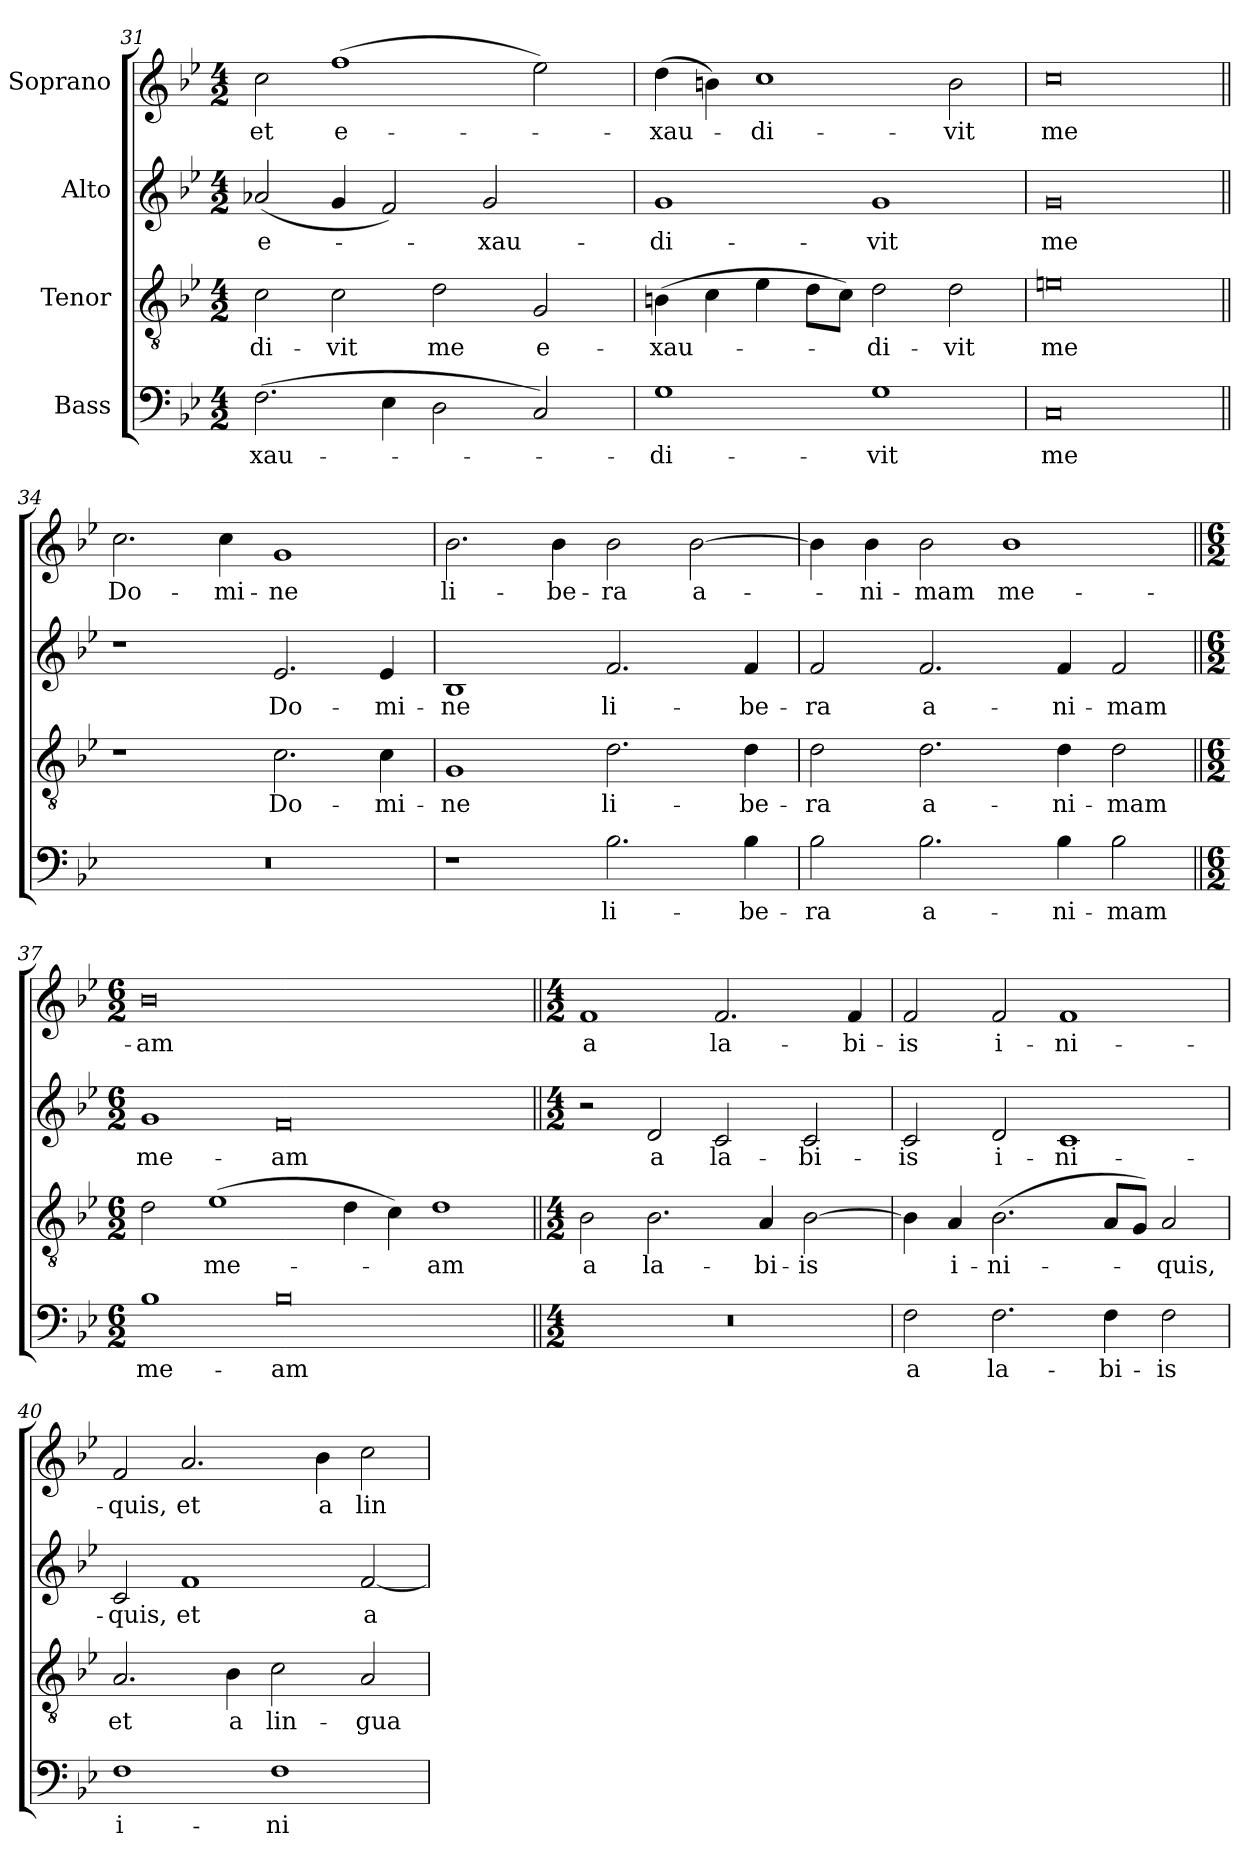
**kern	**text	**kern	**text	**kern	**text	**kern	**text
*part4	*part4	*part3	*part3	*part2	*part2	*part1	*part1
*staff4	*staff4	*staff3	*staff3	*staff2	*staff2	*staff1	*staff1
*I"Bass	*	*I"Tenor	*	*I"Alto	*	*I"Soprano	*
*clefF4	*	*clefGv2	*	*clefG2	*	*clefG2	*
*k[b-e-]	*	*k[b-e-]	*	*k[b-e-]	*	*k[b-e-]	*
*B-:	*	*B-:	*	*B-:	*	*B-:	*
*M4/2	*	*M4/2	*	*M4/2	*	*M4/2	*
=31	=31	=31	=31	=31	=31	=31	=31
(2.F\	-xau-	2c\	-di-	(2a-X/	e-	2cc\	et
.	.	2c\	-vit	4g/	.	(1ff	e-
4E-\	.	.	.	2f/)	.	.	.
2D\	.	2d\	me	.	.	.	.
.	.	.	.	2g/	-xau-	.	.
2C/)	.	2G/	e-	.	.	2ee-\)	.
.	.	.	.	4ryy	.	.	.
=32	=32	=32	=32	=32	=32	=32	=32
1G	-di-	(4Bn\	-xau-	1g	-di-	(4dd\	-xau-
.	.	4c\	.	.	.	4bn\)	.
.	.	4e-\	.	.	.	1cc	-di-
.	.	8d\L	.	.	.	.	.
.	.	8c\J)	.	.	.	.	.
1G	-vit	2d\	-di-	1g	-vit	.	.
.	.	2d\	-vit	.	.	2b\	-vit
!!LO:PB:g=z
=33	=33	=33	=33	=33	=33	=33	=33
0C	me	0en	me	0g	me	0cc	me
=34||	=34||	=34||	=34||	=34||	=34||	=34||	=34||
0r	.	1r	.	1r	.	2.cc\	Do-
.	.	.	.	.	.	4cc\	-mi-
.	.	2.c\	Do-	2.e-/	Do-	1g	-ne
.	.	4c\	-mi-	4e-/	-mi-	.	.
=35	=35	=35	=35	=35	=35	=35	=35
1r	.	1G	ne	1B-	-ne	2.b-\	li-
.	.	.	.	.	.	4b-\	-be-
2.B-\	li-	2.d\	li-	2.f/	li-	2b-\	-ra
.	.	.	.	.	.	[2b-\	a-
4B-\	-be-	4d\	-be-	4f/	-be-	.	.
=36	=36	=36	=36	=36	=36	=36	=36
2B-\	-ra	2d\	-ra	2f/	-ra	4b-\]	.
.	.	.	.	.	.	4b-\	-ni-
2.B-\	a-	2.d\	a-	2.f/	a-	2b-\	-mam
.	.	.	.	.	.	1b-	me-
4B-\	-ni-	4d\	-ni-	4f/	-ni-	.	.
2B-\	-mam	2d\	-mam	2f/	-mam	.	.
!!LO:LB:g=z
=37||	=37||	=37||	=37||	=37||	=37||	=37||	=37||
*M6/2	*	*M6/2	*	*M6/2	*	*M6/2	*
1B-	me-	2d\	.	1g	me-	0b-	-am
.	.	(1e-	me-	.	.	.	.
0B-	-am	.	.	0f	-am	.	.
.	.	4d\	.	.	.	.	.
.	.	4c\)	.	.	.	.	.
.	.	1d	-am	.	.	1ryy	.
=38||	=38||	=38||	=38||	=38||	=38||	=38||	=38||
*M4/2	*	*M4/2	*	*M4/2	*	*M4/2	*
0r	.	2B-\	a	2r	.	1f	a
.	.	2.B-\	la-	2d/	a	.	.
.	.	.	.	2c/	la-	2.f/	la-
.	.	4A/	-bi-	.	.	.	.
.	.	[2B-\	-is	2c/	-bi-	.	.
.	.	.	.	.	.	4f/	-bi-
=39	=39	=39	=39	=39	=39	=39	=39
2F\	a	4B-\]	.	2c/	-is	2f/	-is
.	.	4A/	i-	.	.	.	.
2.F\	la-	(2.B-\	-ni-	2d/	i-	2f/	i-
.	.	.	.	1c	-ni-	1f	-ni-
4F\	-bi-	8A/L	.	.	.	.	.
.	.	8G/J)	.	.	.	.	.
2F\	-is	2A/	-quis,	.	.	.	.
=40	=40	=40	=40	=40	=40	=40	=40
1F	i-	2.A/	et	2c/	-quis,	2f/	-quis,
.	.	.	.	1f	et	2.a/	et
.	.	4B-\	a	.	.	.	.
1F	-ni-	2c\	lin-	.	.	.	.
.	.	.	.	.	.	4b-\	a
.	.	2A/	-gua	[2f/	a	2cc\	lin-
=	=	=	=	=	=	=	=
*-	*-	*-	*-	*-	*-	*-	*-
